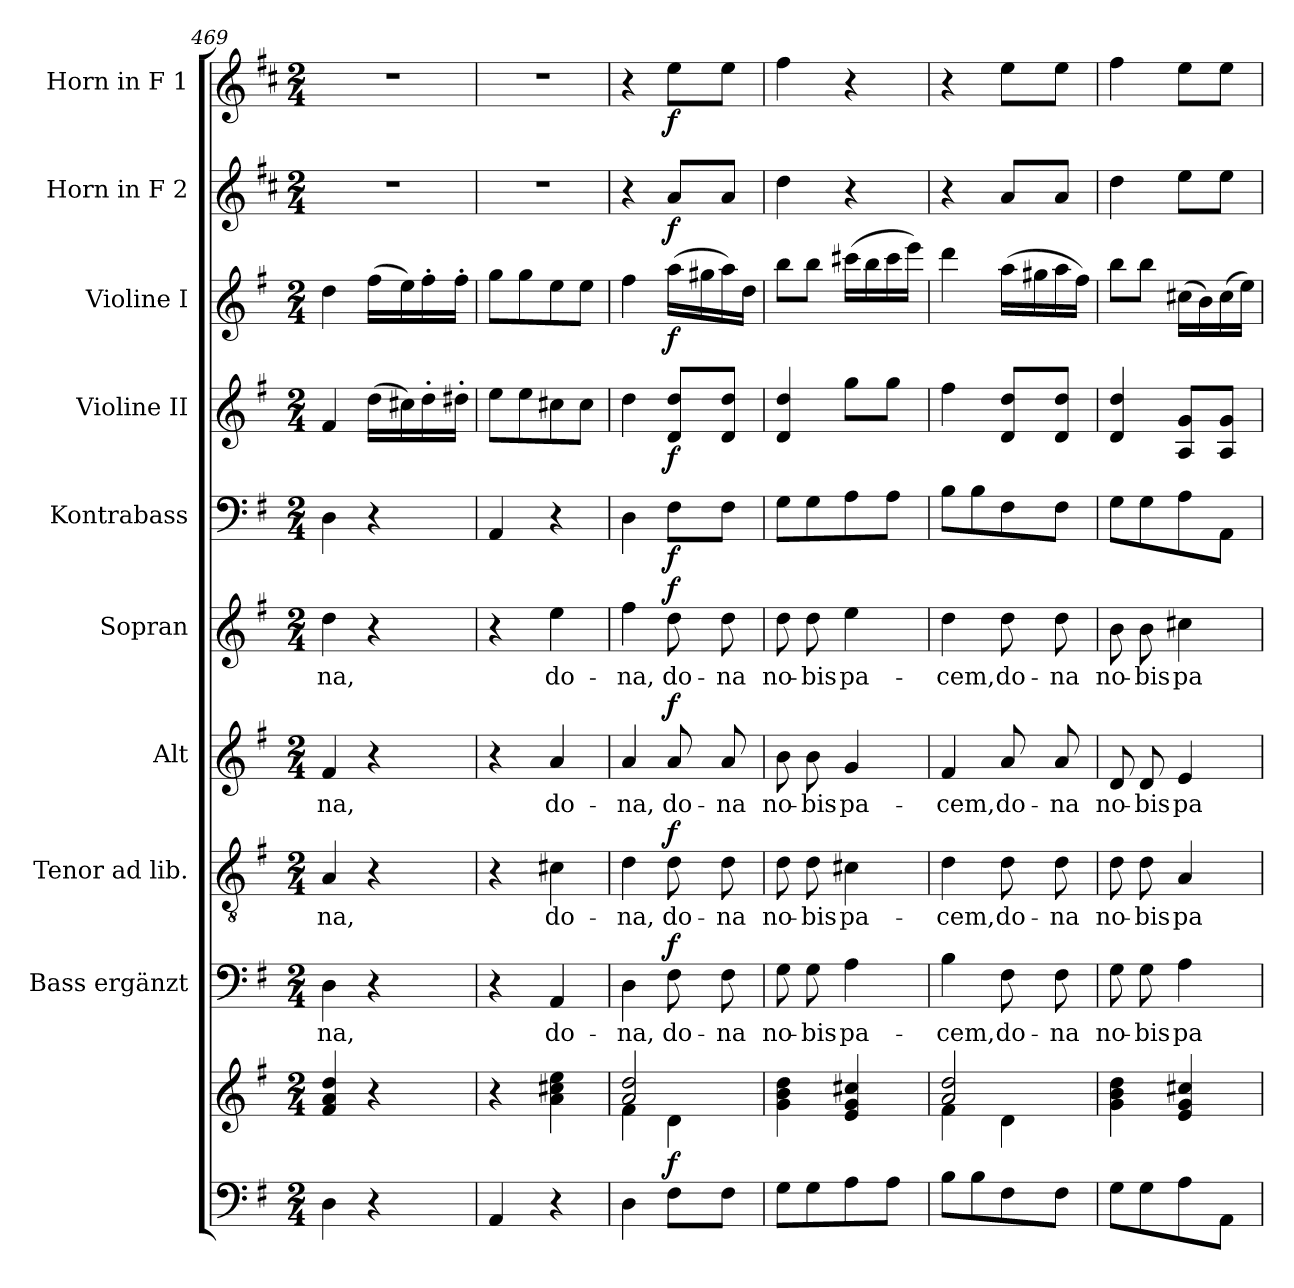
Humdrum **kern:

**kern	**kern	**dynam	**kern	**text	**dynam	**kern	**text	**dynam	**kern	**text	**dynam	**kern	**text	**dynam	**kern	**dynam	**kern	**dynam	**kern	**dynam	**kern	**dynam	**kern	**dynam
*part10	*part10	*part10	*part9	*part9	*part9	*part8	*part8	*part8	*part7	*part7	*part7	*part6	*part6	*part6	*part5	*part5	*part4	*part4	*part3	*part3	*part2	*part2	*part1	*part1
*staff11	*staff10	*staff10/11	*staff9	*staff9	*staff9	*staff8	*staff8	*staff8	*staff7	*staff7	*staff7	*staff6	*staff6	*staff6	*staff5	*staff5	*staff4	*staff4	*staff3	*staff3	*staff2	*staff2	*staff1	*staff1
*	*	*	*I"Bass ergänzt	*	*	*I"Tenor ad lib.	*	*	*I"Alt	*	*	*I"Sopran	*	*	*I"Kontrabass	*	*I"Violine II	*	*I"Violine I	*	*I"Horn in F 2	*	*I"Horn in F 1	*
*	*	*	*I'B.	*	*	*I'T.	*	*	*I'A.	*	*	*I'S.	*	*	*I'Kb.	*	*I'Vl. II	*	*I'Vl. I	*	*	*	*	*
*clefF4	*clefG2	*	*clefF4	*	*	*clefGv2	*	*	*clefG2	*	*	*clefG2	*	*	*clefF4	*	*clefG2	*	*clefG2	*	*clefG2	*	*clefG2	*
*	*	*	*	*	*	*	*	*	*	*	*	*	*	*	*ITrd7c12	*	*	*	*	*	*ITrd4c7	*	*ITrd4c7	*
*k[f#]	*k[f#]	*	*k[f#]	*	*	*k[f#]	*	*	*k[f#]	*	*	*k[f#]	*	*	*k[f#]	*	*k[f#]	*	*k[f#]	*	*k[f#]	*	*k[f#]	*
*G:	*G:	*	*G:	*	*	*G:	*	*	*G:	*	*	*G:	*	*	*G:	*	*G:	*	*G:	*	*G:	*	*G:	*
*M2/4	*M2/4	*	*M2/4	*	*	*M2/4	*	*	*M2/4	*	*	*M2/4	*	*	*M2/4	*	*M2/4	*	*M2/4	*	*M2/4	*	*M2/4	*
=469	=469	=469	=469	=469	=469	=469	=469	=469	=469	=469	=469	=469	=469	=469	=469	=469	=469	=469	=469	=469	=469	=469	=469	=469
!	!	!	!	!LO:LY:b	!	!	!LO:LY:b	!	!	!LO:LY:b	!	!	!LO:LY:b	!	!	!	!	!	!	!	!	!	!	!
4D\	4f#/ 4a/ 4dd/	.	4D\	-na,	.	4A/	-na,	.	4f#/	-na,	.	4dd\	-na,	.	4DD\	.	4f#/	.	4dd\	.	2r	.	2r	.
4r	4r	.	4r	.	.	4r	.	.	4r	.	.	4r	.	.	4r	.	(>16dd\LL	.	(>16ff#\LL	.	.	.	.	.
.	.	.	.	.	.	.	.	.	.	.	.	.	.	.	.	.	16cc#X\)	.	16ee\)	.	.	.	.	.
.	.	.	.	.	.	.	.	.	.	.	.	.	.	.	.	.	16dd'>\	.	16ff#'>\	.	.	.	.	.
.	.	.	.	.	.	.	.	.	.	.	.	.	.	.	.	.	16dd#X'>\JJ	.	16ff#'>\JJ	.	.	.	.	.
=470	=470	=470	=470	=470	=470	=470	=470	=470	=470	=470	=470	=470	=470	=470	=470	=470	=470	=470	=470	=470	=470	=470	=470	=470
4AA/	4r	.	4r	.	.	4r	.	.	4r	.	.	4r	.	.	4AAA/	.	8ee\L	.	8gg\L	.	2r	.	2r	.
.	.	.	.	.	.	.	.	.	.	.	.	.	.	.	.	.	8ee\	.	8gg\	.	.	.	.	.
!	!	!	!	!LO:LY:b	!	!	!LO:LY:b	!	!	!LO:LY:b	!	!	!LO:LY:b	!	!	!	!	!	!	!	!	!	!	!
4r	4a\ 4cc#X\ 4ee\	.	4AA/	do-	.	4c#X\	do-	.	4a/	do-	.	4ee\	do-	.	4r	.	8cc#X\	.	8ee\	.	.	.	.	.
.	.	.	.	.	.	.	.	.	.	.	.	.	.	.	.	.	8cc#\J	.	8ee\J	.	.	.	.	.
=471	=471	=471	=471	=471	=471	=471	=471	=471	=471	=471	=471	=471	=471	=471	=471	=471	=471	=471	=471	=471	=471	=471	=471	=471
*	*^	*	*	*	*	*	*	*	*	*	*	*	*	*	*	*	*	*	*	*	*	*	*	*
!	!	!	!	!	!LO:LY:b	!	!	!LO:LY:b	!	!	!LO:LY:b	!	!	!LO:LY:b	!	!	!	!	!	!	!	!	!	!	!
4D\	2a/ 2dd/	4f#\	.	4D\	-na,	.	4d\	-na,	.	4a/	-na,	.	4ff#\	-na,	.	4DD\	.	4dd\	.	4ff#\	.	4r	.	4r	.
!	!	!	!LO:DY:a=2	!	!LO:LY:b	!LO:DY:a	!	!LO:LY:b	!LO:DY:a	!	!LO:LY:b	!LO:DY:a	!	!LO:LY:b	!LO:DY:a	!	!LO:DY:b	!	!LO:DY:b	!	!LO:DY:b	!	!LO:DY:b	!	!LO:DY:b
8F#\L	.	4d\	f	8F#\	do-	f	8d\	do-	f	8a/	do-	f	8dd\	do-	f	8FF#\L	f	8d/ 8dd/L	f	(>16aa\LL	f	8d/L	f	8a\L	f
.	.	.	.	.	.	.	.	.	.	.	.	.	.	.	.	.	.	.	.	16gg#X\	.	.	.	.	.
!	!	!	!	!	!LO:LY:b	!	!	!LO:LY:b	!	!	!LO:LY:b	!	!	!LO:LY:b	!	!	!	!	!	!	!	!	!	!	!
8F#\J	.	.	.	8F#\	-na	.	8d\	-na	.	8a/	-na	.	8dd\	-na	.	8FF#\J	.	8d/ 8dd/J	.	16aa\)	.	8d/J	.	8a\J	.
.	.	.	.	.	.	.	.	.	.	.	.	.	.	.	.	.	.	.	.	16dd\JJ	.	.	.	.	.
*	*v	*v	*	*	*	*	*	*	*	*	*	*	*	*	*	*	*	*	*	*	*	*	*	*	*
=472	=472	=472	=472	=472	=472	=472	=472	=472	=472	=472	=472	=472	=472	=472	=472	=472	=472	=472	=472	=472	=472	=472	=472	=472
!	!	!	!	!LO:LY:b	!	!	!LO:LY:b	!	!	!LO:LY:b	!	!	!LO:LY:b	!	!	!	!	!	!	!	!	!	!	!
8G\L	4g\ 4b\ 4dd\	.	8G\	no-	.	8d\	no-	.	8b\	no-	.	8dd\	no-	.	8GG\L	.	4d/ 4dd/	.	8bb\L	.	4g\	.	4b\	.
!	!	!	!	!LO:LY:b	!	!	!LO:LY:b	!	!	!LO:LY:b	!	!	!LO:LY:b	!	!	!	!	!	!	!	!	!	!	!
8G\	.	.	8G\	-bis	.	8d\	-bis	.	8b\	-bis	.	8dd\	-bis	.	8GG\	.	.	.	8bb\J	.	.	.	.	.
!	!	!	!	!LO:LY:b	!	!	!LO:LY:b	!	!	!LO:LY:b	!	!	!LO:LY:b	!	!	!	!	!	!	!	!	!	!	!
8A\	4e/ 4g/ 4cc#X/	.	4A\	pa-	.	4c#X\	pa-	.	4g/	pa-	.	4ee\	pa-	.	8AA\	.	8gg\L	.	(>16ccc#X\LL	.	4r	.	4r	.
.	.	.	.	.	.	.	.	.	.	.	.	.	.	.	.	.	.	.	16bb\	.	.	.	.	.
8A\J	.	.	.	.	.	.	.	.	.	.	.	.	.	.	8AA\J	.	8gg\J	.	16ccc#\	.	.	.	.	.
.	.	.	.	.	.	.	.	.	.	.	.	.	.	.	.	.	.	.	16eee\JJ)	.	.	.	.	.
=473	=473	=473	=473	=473	=473	=473	=473	=473	=473	=473	=473	=473	=473	=473	=473	=473	=473	=473	=473	=473	=473	=473	=473	=473
*	*^	*	*	*	*	*	*	*	*	*	*	*	*	*	*	*	*	*	*	*	*	*	*	*
!	!	!	!	!	!LO:LY:b	!	!	!LO:LY:b	!	!	!LO:LY:b	!	!	!LO:LY:b	!	!	!	!	!	!	!	!	!	!	!
8B\L	2a/ 2dd/	4f#\	.	4B\	-cem,	.	4d\	-cem,	.	4f#/	-cem,	.	4dd\	-cem,	.	8BB\L	.	4ff#\	.	4ddd\	.	4r	.	4r	.
8B\	.	.	.	.	.	.	.	.	.	.	.	.	.	.	.	8BB\	.	.	.	.	.	.	.	.	.
!	!	!	!	!	!LO:LY:b	!	!	!LO:LY:b	!	!	!LO:LY:b	!	!	!LO:LY:b	!	!	!	!	!	!	!	!	!	!	!
8F#\	.	4d\	.	8F#\	do-	.	8d\	do-	.	8a/	do-	.	8dd\	do-	.	8FF#\	.	8d/ 8dd/L	.	(>16aa\LL	.	8d/L	.	8a\L	.
.	.	.	.	.	.	.	.	.	.	.	.	.	.	.	.	.	.	.	.	16gg#X\	.	.	.	.	.
!	!	!	!	!	!LO:LY:b	!	!	!LO:LY:b	!	!	!LO:LY:b	!	!	!LO:LY:b	!	!	!	!	!	!	!	!	!	!	!
8F#\J	.	.	.	8F#\	-na	.	8d\	-na	.	8a/	-na	.	8dd\	-na	.	8FF#\J	.	8d/ 8dd/J	.	16aa\	.	8d/J	.	8a\J	.
.	.	.	.	.	.	.	.	.	.	.	.	.	.	.	.	.	.	.	.	16ff#\JJ)	.	.	.	.	.
*	*v	*v	*	*	*	*	*	*	*	*	*	*	*	*	*	*	*	*	*	*	*	*	*	*	*
!!LO:PB:g=z
=474	=474	=474	=474	=474	=474	=474	=474	=474	=474	=474	=474	=474	=474	=474	=474	=474	=474	=474	=474	=474	=474	=474	=474	=474
!	!	!	!	!LO:LY:b	!	!	!LO:LY:b	!	!	!LO:LY:b	!	!	!LO:LY:b	!	!	!	!	!	!	!	!	!	!	!
8G\L	4g\ 4b\ 4dd\	.	8G\	no-	.	8d\	no-	.	8d/	no-	.	8b\	no-	.	8GG\L	.	4d/ 4dd/	.	8bb\L	.	4g\	.	4b\	.
!	!	!	!	!LO:LY:b	!	!	!LO:LY:b	!	!	!LO:LY:b	!	!	!LO:LY:b	!	!	!	!	!	!	!	!	!	!	!
8G\	.	.	8G\	-bis	.	8d\	-bis	.	8d/	-bis	.	8b\	-bis	.	8GG\	.	.	.	8bb\J	.	.	.	.	.
!	!	!	!	!LO:LY:b	!	!	!LO:LY:b	!	!	!LO:LY:b	!	!	!LO:LY:b	!	!	!	!	!	!	!	!	!	!	!
8A\	4e/ 4g/ 4cc#X/	.	4A\	pa-	.	4A/	pa-	.	4e/	pa-	.	4cc#X\	pa-	.	8AA\	.	8A/ 8g/L	.	(>16cc#X\LL	.	8a\L	.	8a\L	.
.	.	.	.	.	.	.	.	.	.	.	.	.	.	.	.	.	.	.	16b\)	.	.	.	.	.
8AA\J	.	.	.	.	.	.	.	.	.	.	.	.	.	.	8AAA\J	.	8A/ 8g/J	.	(>16cc#\	.	8a\J	.	8a\J	.
.	.	.	.	.	.	.	.	.	.	.	.	.	.	.	.	.	.	.	16ee\JJ)	.	.	.	.	.
=	=	=	=	=	=	=	=	=	=	=	=	=	=	=	=	=	=	=	=	=	=	=	=	=
*-	*-	*-	*-	*-	*-	*-	*-	*-	*-	*-	*-	*-	*-	*-	*-	*-	*-	*-	*-	*-	*-	*-	*-	*-
